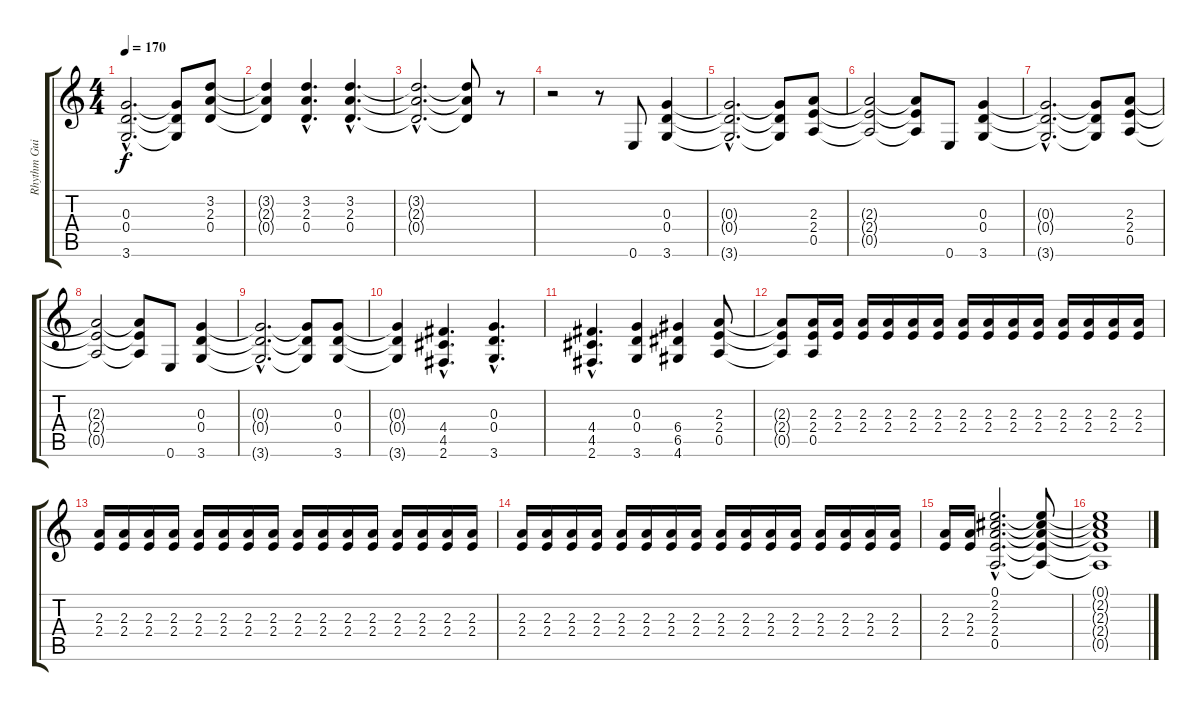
\track ("Rhythm Guitar" "Rhythm Gui") {instrument distortionguitar}
\staff {score tabs}
\tuning (E4 B3 G3 D3 A2 E2) {hide}
\ts (4 4)
\tempo 170
\clef g2
\ks c
(0.3{hac t} 0.4{hac t} 3.6{hac t}).2{d dy f} (0.3{t} 0.4{t} 3.6{t}).8 (3.2 2.3 0.4).8 |
(3.2{t} 2.3{t} 0.4{t}).4 (3.2{hac} 2.3{hac} 0.4{hac}).4{d} (3.2{hac} 2.3{hac} 0.4{hac}).4{d} |
(3.2{hac t} 2.3{hac t} 0.4{hac t}).2{d} (3.2{t} 2.3{t} 0.4{t}).8 r.8 |
r.2 r.8 0.6.8 (0.3 0.4 3.6).4 |
(0.3{hac t} 0.4{hac t} 3.6{hac t}).2{d} (0.3{t} 0.4{t} 3.6{t}).8 (2.3 2.4 0.5).8 |
(2.3{t} 2.4{t} 0.5{t}).2 (2.3{t} 2.4{t} 0.5{t}).8 0.6.8 (0.3 0.4 3.6).4 |
(0.3{hac t} 0.4{hac t} 3.6{hac t}).2{d} (0.3{t} 0.4{t} 3.6{t}).8 (2.3 2.4 0.5).8 |
(2.3{t} 2.4{t} 0.5{t}).2 (2.3{t} 2.4{t} 0.5{t}).8 0.6.8 (0.3 0.4 3.6).4 |
(0.3{hac t} 0.4{hac t} 3.6{hac t}).2{d} (0.3{t} 0.4{t} 3.6{t}).8 (0.3 0.4 3.6).8 |
(0.3{t} 0.4{t} 3.6{t}).4 (4.4{hac} 4.5{hac} 2.6{hac}).4{d} (0.3{hac} 0.4{hac} 3.6{hac}).4{d} |
(4.4{hac} 4.5{hac} 2.6{hac}).4{d} (0.3 0.4 3.6).4 (6.4 6.5 4.6).4 (2.3 2.4 0.5).8 |
(2.3{t} 2.4{t} 0.5{t}).8 (2.3 2.4 0.5).16 (2.3 2.4).16 (2.3 2.4).16 (2.3 2.4).16 (2.3 2.4).16 (2.3 2.4).16 (2.3 2.4).16 (2.3 2.4).16 (2.3 2.4).16 (2.3 2.4).16 (2.3 2.4).16 (2.3 2.4).16 (2.3 2.4).16 (2.3 2.4).16 |
(2.3 2.4).16 (2.3 2.4).16 (2.3 2.4).16 (2.3 2.4).16 (2.3 2.4).16 (2.3 2.4).16 (2.3 2.4).16 (2.3 2.4).16 (2.3 2.4).16 (2.3 2.4).16 (2.3 2.4).16 (2.3 2.4).16 (2.3 2.4).16 (2.3 2.4).16 (2.3 2.4).16 (2.3 2.4).16 |
(2.3 2.4).16 (2.3 2.4).16 (2.3 2.4).16 (2.3 2.4).16 (2.3 2.4).16 (2.3 2.4).16 (2.3 2.4).16 (2.3 2.4).16 (2.3 2.4).16 (2.3 2.4).16 (2.3 2.4).16 (2.3 2.4).16 (2.3 2.4).16 (2.3 2.4).16 (2.3 2.4).16 (2.3 2.4).16 |
(2.3 2.4).16 (2.3 2.4).16 (0.1{hac} 2.2{hac} 2.3{hac} 2.4{hac} 0.5{hac}).2{d} (0.1{t} 2.2{t} 2.3{t} 2.4{t} 0.5{t}).8 |
(0.1{t} 2.2{t} 2.3{t} 2.4{t} 0.5{t}).1
